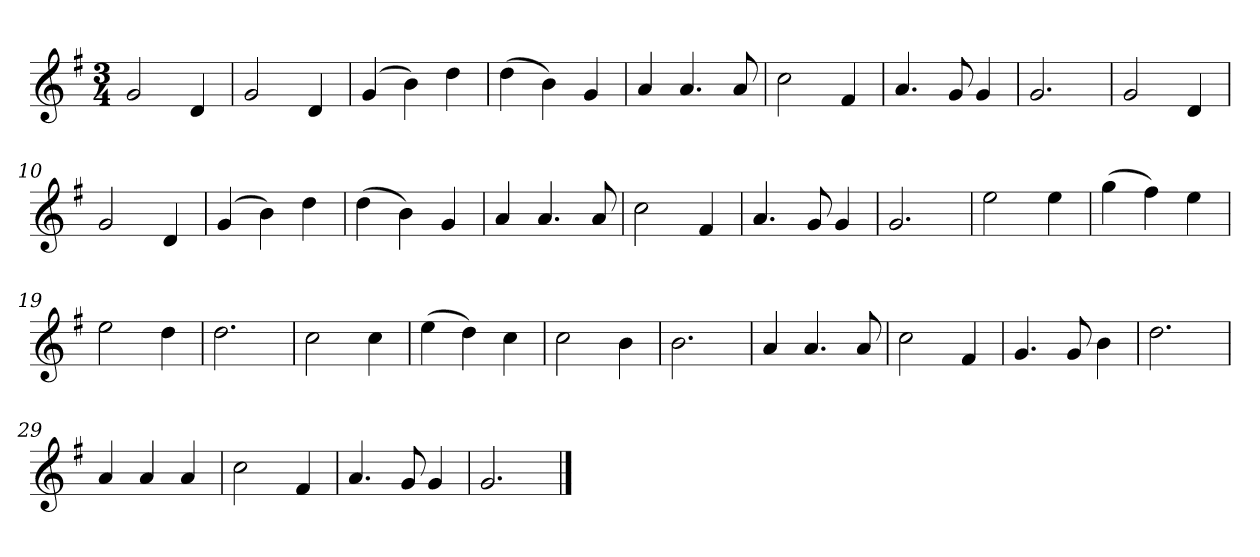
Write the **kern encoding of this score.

**kern
*part1
*staff1
*k[f#]
*M3/4
*MM120
=1
2g
4d
=2
2g
4d
=3
(4g
4b)
4dd
=4
(4dd
4b)
4g
=5
4a
4.a
8a
=6
2cc
4f#
=7
4.a
8g
4g
=8
2.g
=9
2g
4d
=10
2g
4d
=11
(4g
4b)
4dd
=12
(4dd
4b)
4g
=13
4a
4.a
8a
=14
2cc
4f#
=15
4.a
8g
4g
=16
2.g
=17
2ee
4ee
=18
(4gg
4ff#)
4ee
=19
2ee
4dd
=20
2.dd
=21
2cc
4cc
=22
(4ee
4dd)
4cc
=23
2cc
4b
=24
2.b
=25
4a
4.a
8a
=26
2cc
4f#
=27
4.g
8g
4b
=28
2.dd
=29
4a
4a
4a
=30
2cc
4f#
=31
4.a
8g
4g
=32
2.g
==
*-
